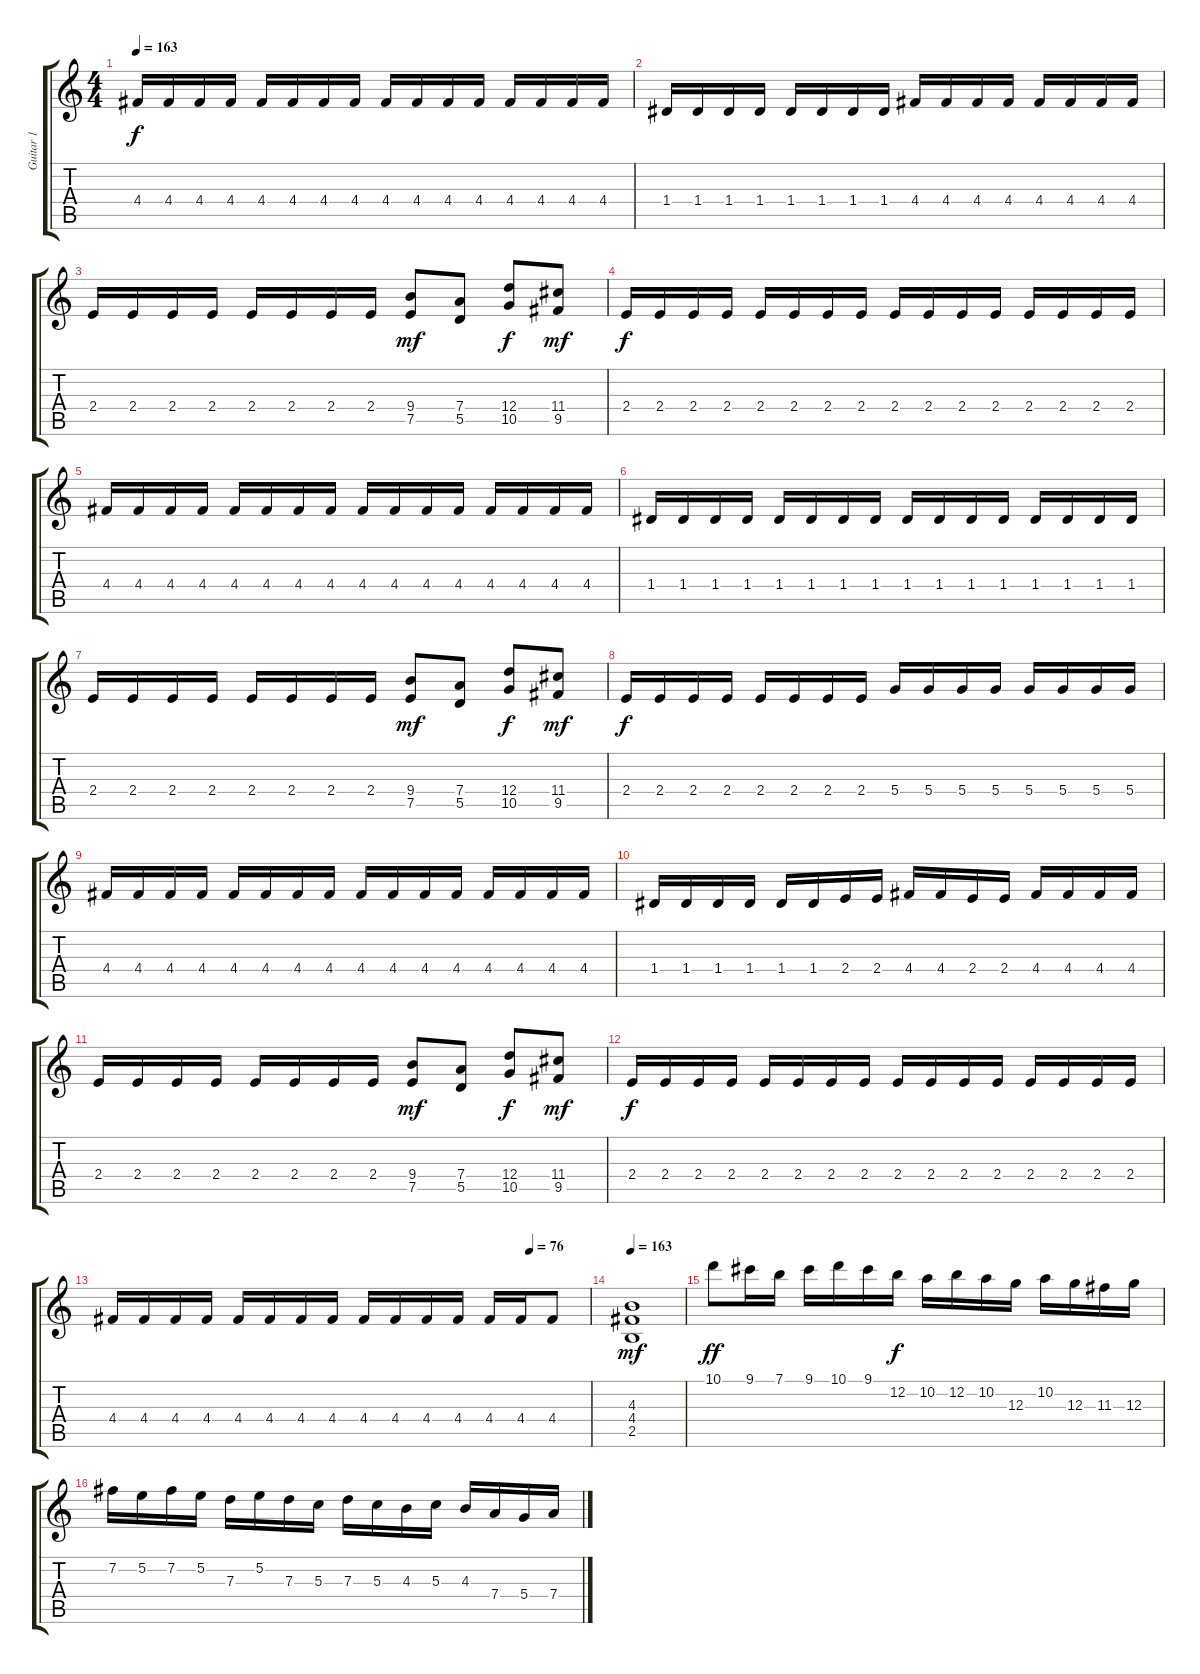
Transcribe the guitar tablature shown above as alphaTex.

\track ("Guitar 1" "Guitar 1") {instrument distortionguitar}
\staff {score tabs}
\tuning (E4 B3 G3 D3 A2 E2) {hide}
\ts (4 4)
\tempo 163
\clef g2
\ks c
4.4.16{dy f} 4.4.16 4.4.16 4.4.16 4.4.16 4.4.16 4.4.16 4.4.16 4.4.16 4.4.16 4.4.16 4.4.16 4.4.16 4.4.16 4.4.16 4.4.16 |
1.4.16 1.4.16 1.4.16 1.4.16 1.4.16 1.4.16 1.4.16 1.4.16 4.4.16 4.4.16 4.4.16 4.4.16 4.4.16 4.4.16 4.4.16 4.4.16 |
2.4.16 2.4.16 2.4.16 2.4.16 2.4.16 2.4.16 2.4.16 2.4.16 (9.4 7.5).8{dy mf} (7.4 5.5).8 (12.4 10.5).8{dy f} (11.4 9.5).8{dy mf} |
2.4.16{dy f} 2.4.16 2.4.16 2.4.16 2.4.16 2.4.16 2.4.16 2.4.16 2.4.16 2.4.16 2.4.16 2.4.16 2.4.16 2.4.16 2.4.16 2.4.16 |
4.4.16 4.4.16 4.4.16 4.4.16 4.4.16 4.4.16 4.4.16 4.4.16 4.4.16 4.4.16 4.4.16 4.4.16 4.4.16 4.4.16 4.4.16 4.4.16 |
1.4.16 1.4.16 1.4.16 1.4.16 1.4.16 1.4.16 1.4.16 1.4.16 1.4.16 1.4.16 1.4.16 1.4.16 1.4.16 1.4.16 1.4.16 1.4.16 |
2.4.16 2.4.16 2.4.16 2.4.16 2.4.16 2.4.16 2.4.16 2.4.16 (9.4 7.5).8{dy mf} (7.4 5.5).8 (12.4 10.5).8{dy f} (11.4 9.5).8{dy mf} |
2.4.16{dy f} 2.4.16 2.4.16 2.4.16 2.4.16 2.4.16 2.4.16 2.4.16 5.4.16 5.4.16 5.4.16 5.4.16 5.4.16 5.4.16 5.4.16 5.4.16 |
4.4.16 4.4.16 4.4.16 4.4.16 4.4.16 4.4.16 4.4.16 4.4.16 4.4.16 4.4.16 4.4.16 4.4.16 4.4.16 4.4.16 4.4.16 4.4.16 |
1.4.16 1.4.16 1.4.16 1.4.16 1.4.16 1.4.16 2.4.16 2.4.16 4.4.16 4.4.16 2.4.16 2.4.16 4.4.16 4.4.16 4.4.16 4.4.16 |
2.4.16 2.4.16 2.4.16 2.4.16 2.4.16 2.4.16 2.4.16 2.4.16 (9.4 7.5).8{dy mf} (7.4 5.5).8 (12.4 10.5).8{dy f} (11.4 9.5).8{dy mf} |
2.4.16{dy f} 2.4.16 2.4.16 2.4.16 2.4.16 2.4.16 2.4.16 2.4.16 2.4.16 2.4.16 2.4.16 2.4.16 2.4.16 2.4.16 2.4.16 2.4.16 |
\tempo (76 0.875)
4.4.16 4.4.16 4.4.16 4.4.16 4.4.16 4.4.16 4.4.16 4.4.16 4.4.16 4.4.16 4.4.16 4.4.16 4.4.16 4.4.16 4.4.8 |
\tempo 163
(4.3 4.4 2.5).1{dy mf} |
10.1.8{dy ff} 9.1.16 7.1.16 9.1.16 10.1.16 9.1.16 12.2.16{dy f} 10.2.16 12.2.16 10.2.16 12.3.16 10.2.16 12.3.16 11.3.16 12.3.16 |
7.2.16 5.2.16 7.2.16 5.2.16 7.3.16 5.2.16 7.3.16 5.3.16 7.3.16 5.3.16 4.3.16 5.3.16 4.3.16 7.4.16 5.4.16 7.4.16
